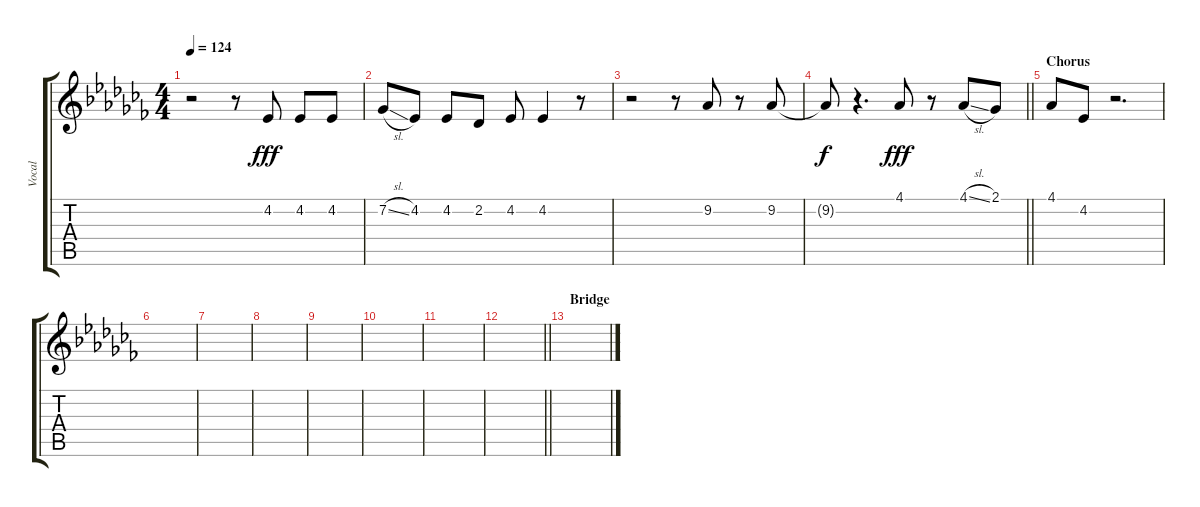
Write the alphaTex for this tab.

\track ("Vocal" "Vocal") {instrument lead6voice}
\staff {score tabs}
\tuning (E4 B3 G3 D3 A2 E2) {hide}
\ts (4 4)
\tempo 124
\clef g2
\ks cb
r.2{dy fff} r.8 4.2.8 4.2.8 4.2.8 |
7.2{sl}.8 4.2.8 4.2.8 2.2.8 4.2.8 4.2.4 r.8 |
r.2 r.8 9.2.8 r.8 9.2.8 |
\barLineRight lightlight
9.2{t}.8{dy f} r.4{d} 4.1.8{dy fff} r.8 4.1{sl}.8 2.1.8 |
\section ("" "Chorus")
4.1.8 4.2.8 r.2{d} |
|
|
|
|
|
|
\barLineRight lightlight
|
\section ("" "Bridge")
